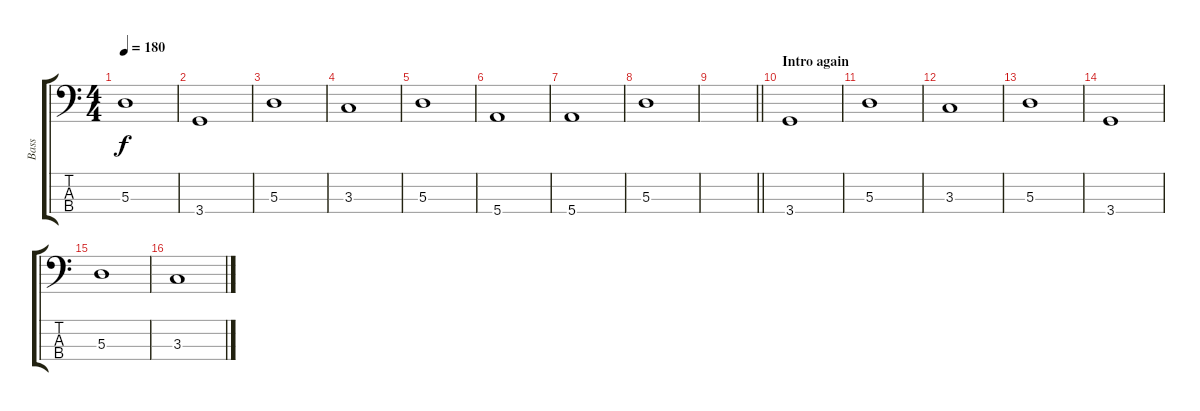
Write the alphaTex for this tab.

\track ("Bass" "Bass") {instrument electricbassfinger}
\staff {score tabs}
\tuning (G2 D2 A1 E1) {hide}
\ts (4 4)
\tempo 180
\clef f4
\ks c
5.3.1{dy f} |
3.4.1 |
5.3.1 |
3.3.1 |
5.3.1 |
5.4.1 |
5.4.1 |
5.3.1 |
\barLineRight lightlight
|
\section ("" "Intro again")
3.4.1 |
5.3.1 |
3.3.1 |
5.3.1 |
3.4.1 |
5.3.1 |
3.3.1
